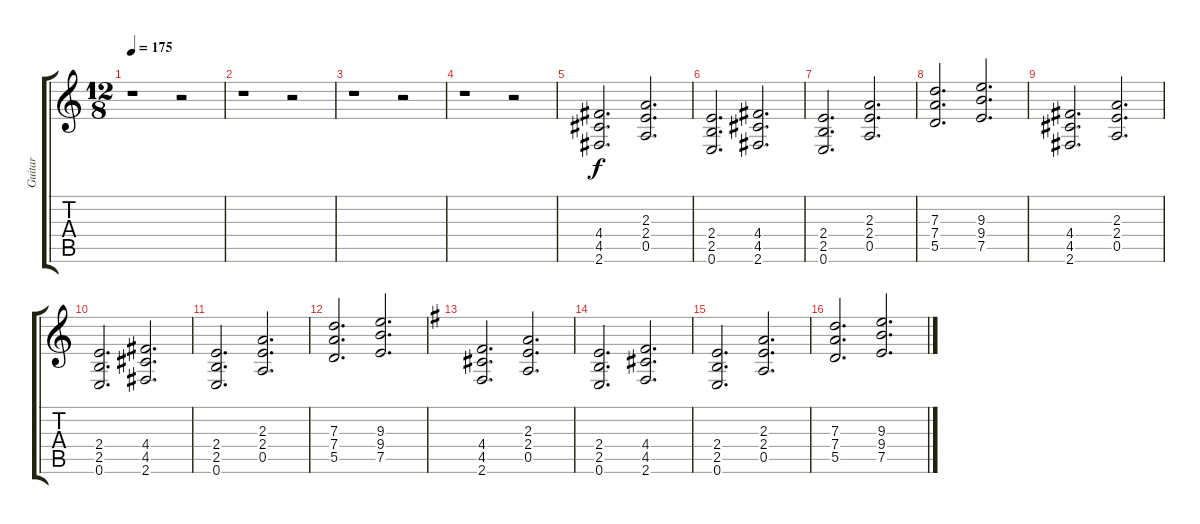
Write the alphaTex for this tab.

\track ("Guitar" "Guitar") {instrument overdrivenguitar}
\staff {score tabs}
\tuning (E4 B3 G3 D3 A2 E2) {hide}
\ts (12 8)
\tempo 175
\clef g2
\ks c
r.1{dy f} r.2 |
r.1 r.2 |
r.1 r.2 |
r.1 r.2 |
(4.4 4.5 2.6).2{d volume 8} (2.3 2.4 0.5).2{d} |
(2.4 2.5 0.6).2{d} (4.4 4.5 2.6).2{d} |
(2.4 2.5 0.6).2{d} (2.3 2.4 0.5).2{d} |
(7.3 7.4 5.5).2{d} (9.3 9.4 7.5).2{d} |
(4.4 4.5 2.6).2{d} (2.3 2.4 0.5).2{d} |
(2.4 2.5 0.6).2{d} (4.4 4.5 2.6).2{d} |
(2.4 2.5 0.6).2{d} (2.3 2.4 0.5).2{d} |
(7.3 7.4 5.5).2{d} (9.3 9.4 7.5).2{d} |
\ks g
(4.4 4.5 2.6).2{d} (2.3 2.4 0.5).2{d} |
(2.4 2.5 0.6).2{d} (4.4 4.5 2.6).2{d} |
(2.4 2.5 0.6).2{d} (2.3 2.4 0.5).2{d} |
(7.3 7.4 5.5).2{d} (9.3 9.4 7.5).2{d}
